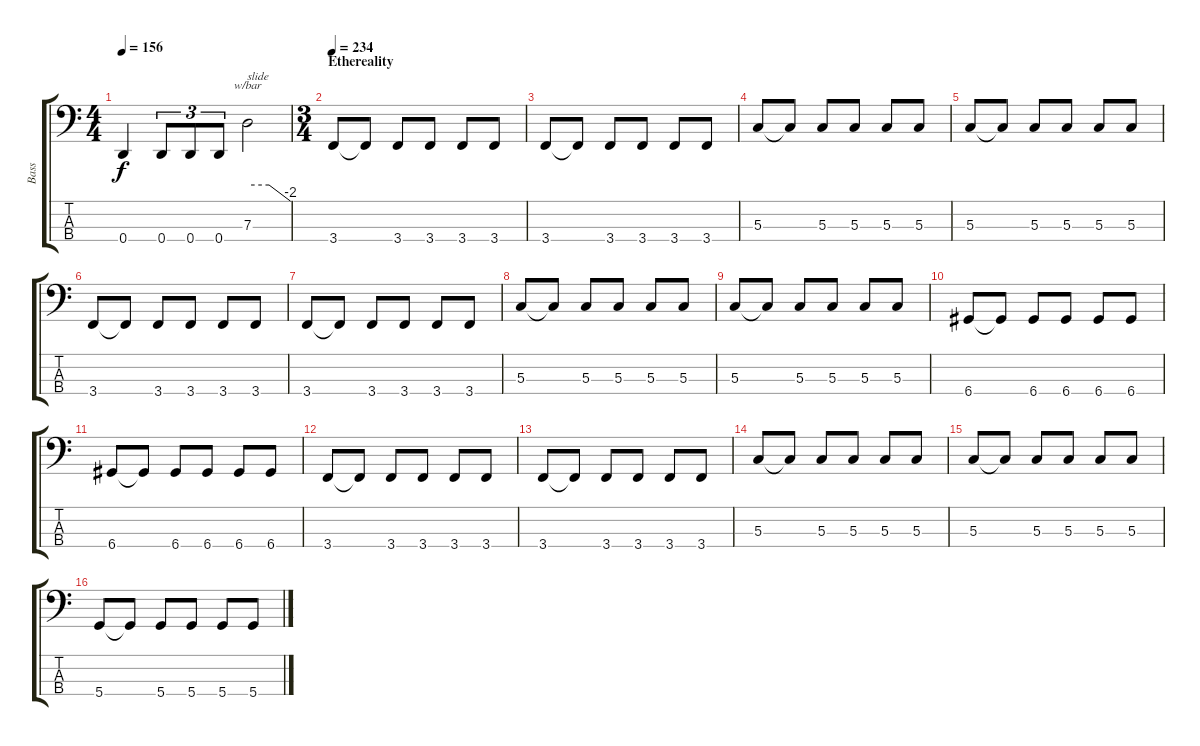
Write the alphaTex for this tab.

\track ("Bass" "Bass") {instrument electricbasspick}
\staff {score tabs}
\tuning (F2 C2 G1 D1) {hide}
\ts (4 4)
\tempo 156
\clef f4
\ks c
0.4.4{dy f} 0.4.8{tu (3 2)} 0.4.8{tu (3 2)} 0.4.8{tu (3 2)} 7.3.2{tbe (custom default 0 0 30 0 60 -8) txt "slide"} |
\ts (3 4)
\section ("" "Ethereality")
\tempo 234
3.4.8 3.4{t}.8 3.4.8 3.4.8 3.4.8 3.4.8 |
3.4.8 3.4{t}.8 3.4.8 3.4.8 3.4.8 3.4.8 |
5.3.8 5.3{t}.8 5.3.8 5.3.8 5.3.8 5.3.8 |
5.3.8 5.3{t}.8 5.3.8 5.3.8 5.3.8 5.3.8 |
3.4.8 3.4{t}.8 3.4.8 3.4.8 3.4.8 3.4.8 |
3.4.8 3.4{t}.8 3.4.8 3.4.8 3.4.8 3.4.8 |
5.3.8 5.3{t}.8 5.3.8 5.3.8 5.3.8 5.3.8 |
5.3.8 5.3{t}.8 5.3.8 5.3.8 5.3.8 5.3.8 |
6.4.8 6.4{t}.8 6.4.8 6.4.8 6.4.8 6.4.8 |
6.4.8 6.4{t}.8 6.4.8 6.4.8 6.4.8 6.4.8 |
3.4.8 3.4{t}.8 3.4.8 3.4.8 3.4.8 3.4.8 |
3.4.8 3.4{t}.8 3.4.8 3.4.8 3.4.8 3.4.8 |
5.3.8 5.3{t}.8 5.3.8 5.3.8 5.3.8 5.3.8 |
5.3.8 5.3{t}.8 5.3.8 5.3.8 5.3.8 5.3.8 |
5.4.8 5.4{t}.8 5.4.8 5.4.8 5.4.8 5.4.8
